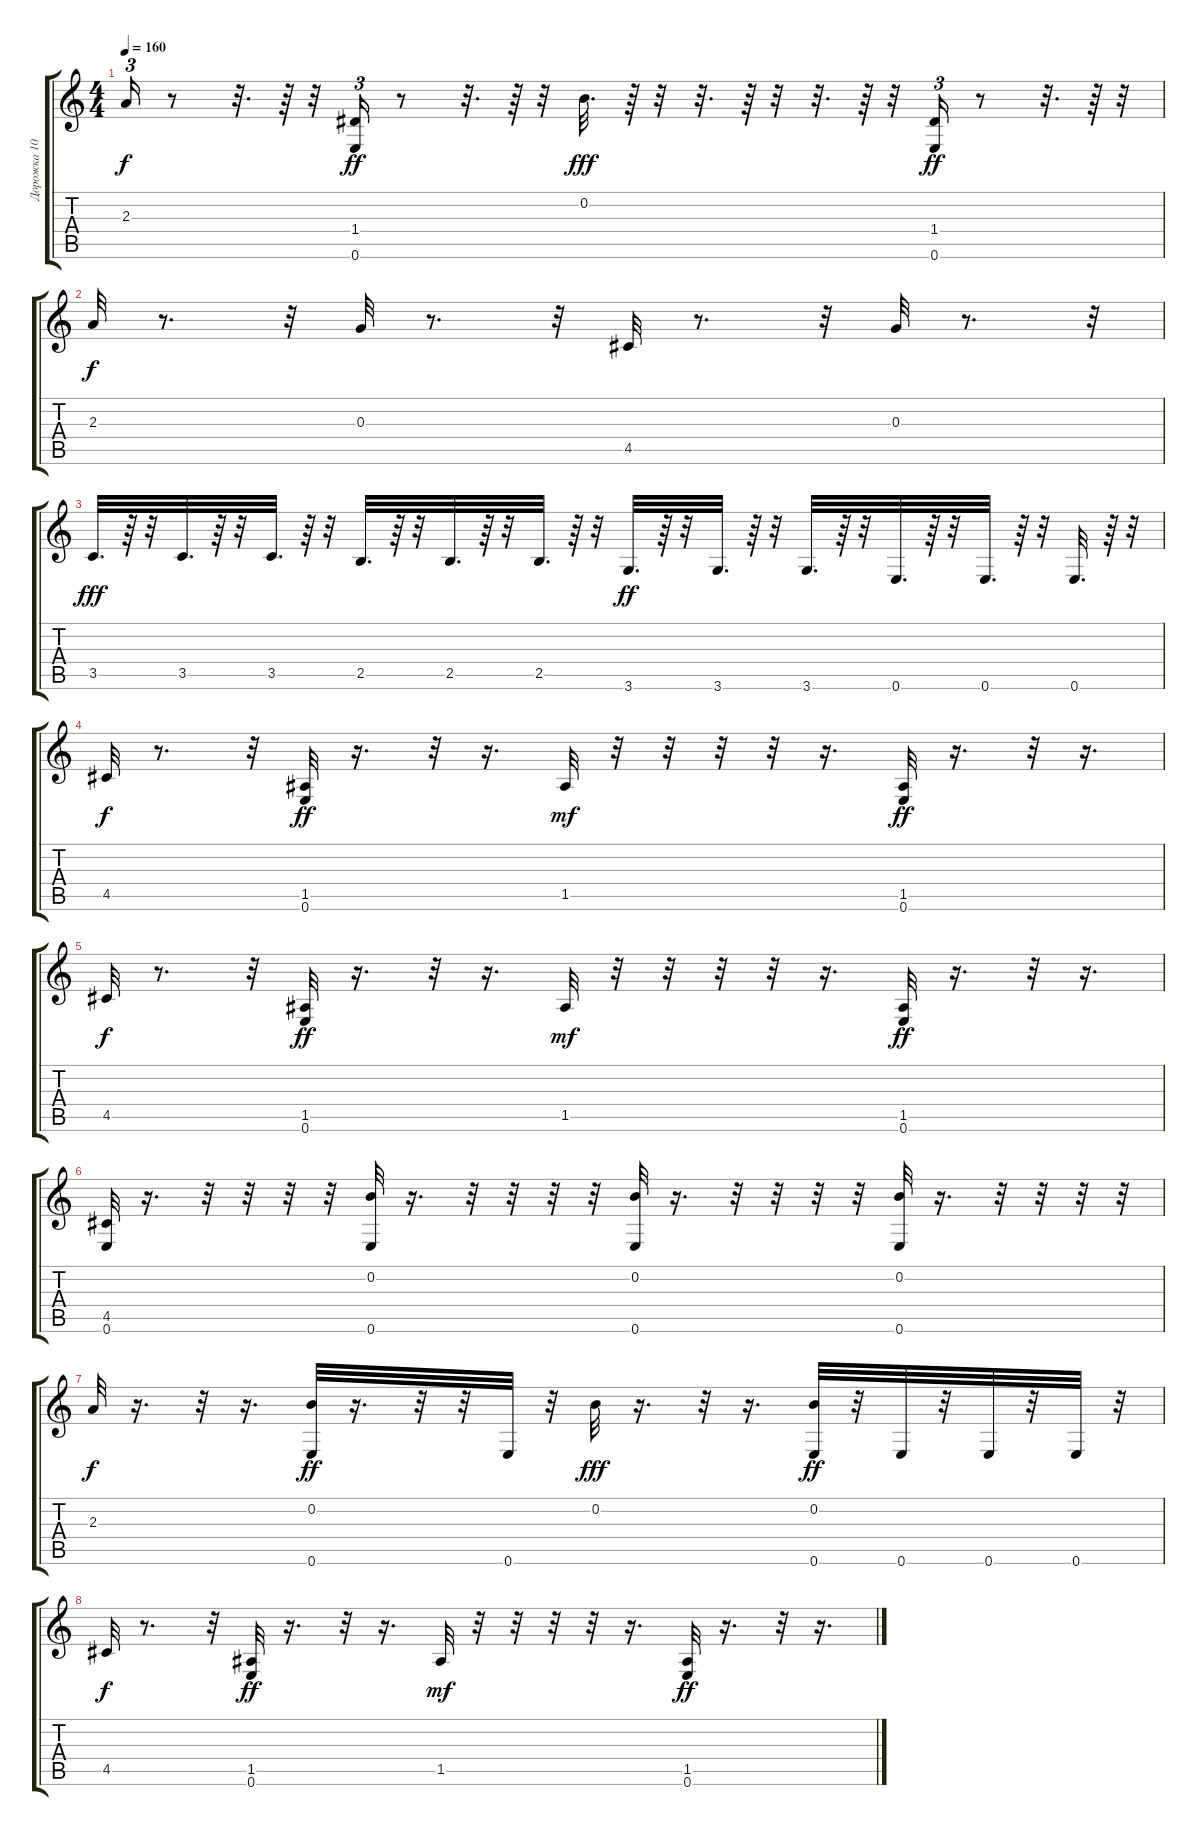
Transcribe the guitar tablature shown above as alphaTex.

\track ("Дорожка 10" "Дорожка 10") {instrument acousticguitarnylon}
\staff {score tabs}
\tuning (E4 B3 G3 D3 A2 E2) {hide}
\ts (4 4)
\tempo 160
\clef g2
\ks c
2.3.16{tu (3 2) dy f} r.8 r.32{d} r.64 r.32 (1.4 0.6).16{tu (3 2) dy ff} r.8 r.32{d} r.64 r.32 0.2.32{d dy fff} r.64 r.32 r.32{d} r.64 r.32 r.32{d} r.64 r.32 (1.4 0.6).16{tu (3 2) dy ff} r.8 r.32{d} r.64 r.32 |
2.3.32{dy f} r.8{d} r.32 0.3.32 r.8{d} r.32 4.5.32 r.8{d} r.32 0.3.32 r.8{d} r.32 |
3.5.32{d dy fff} r.64 r.32 3.5.32{d} r.64 r.32 3.5.32{d} r.64 r.32 2.5.32{d} r.64 r.32 2.5.32{d} r.64 r.32 2.5.32{d} r.64 r.32 3.6.32{d dy ff} r.64 r.32 3.6.32{d} r.64 r.32 3.6.32{d} r.64 r.32 0.6.32{d} r.64 r.32 0.6.32{d} r.64 r.32 0.6.32{d} r.64 r.32 |
4.5.32{dy f} r.8{d} r.32 (1.5 0.6).32{dy ff} r.16{d} r.32 r.16{d} 1.5.32{dy mf} r.32 r.32 r.32 r.32 r.16{d} (1.5 0.6).32{dy ff} r.16{d} r.32 r.16{d} |
4.5.32{dy f} r.8{d} r.32 (1.5 0.6).32{dy ff} r.16{d} r.32 r.16{d} 1.5.32{dy mf} r.32 r.32 r.32 r.32 r.16{d} (1.5 0.6).32{dy ff} r.16{d} r.32 r.16{d} |
(4.5 0.6).32 r.16{d} r.32 r.32 r.32 r.32 (0.2 0.6).32 r.16{d} r.32 r.32 r.32 r.32 (0.2 0.6).32 r.16{d} r.32 r.32 r.32 r.32 (0.2 0.6).32 r.16{d} r.32 r.32 r.32 r.32 |
2.3.32{dy f} r.16{d} r.32 r.16{d} (0.2 0.6).32{dy ff} r.16{d} r.32 r.32 0.6.32 r.32 0.2.32{dy fff} r.16{d} r.32 r.16{d} (0.2 0.6).32{dy ff} r.32 0.6.32 r.32 0.6.32 r.32 0.6.32 r.32 |
4.5.32{dy f} r.8{d} r.32 (1.5 0.6).32{dy ff} r.16{d} r.32 r.16{d} 1.5.32{dy mf} r.32 r.32 r.32 r.32 r.16{d} (1.5 0.6).32{dy ff} r.16{d} r.32 r.16{d}
